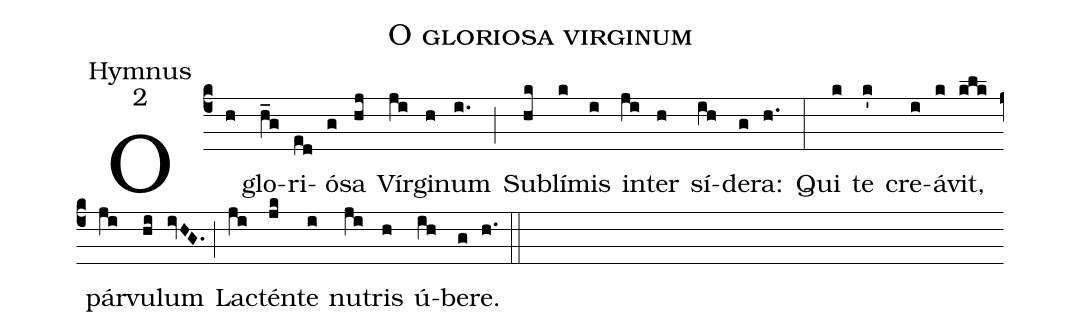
name:O gloriosa virginum;
office-part:Hymnus;
mode:2;
%%
(c4) O(h) glo(h_g)ri(ed)ó(g)sa(hj) Vír(ji)gi(h)num(i.) (;) Sub(hk)lí(k)mis(i) in(ji)ter(h) sí(ih)de(g)ra:(h.) (:) Qui(k) te(k') cre(i)á(k)vit,(klk) pár(ji)vu(hi)lum(ivHG.) (;) La(ji)ctén(jk)te(i) nu(ji)tris(h) ú(ih)be(g)re.(h.) (::)
